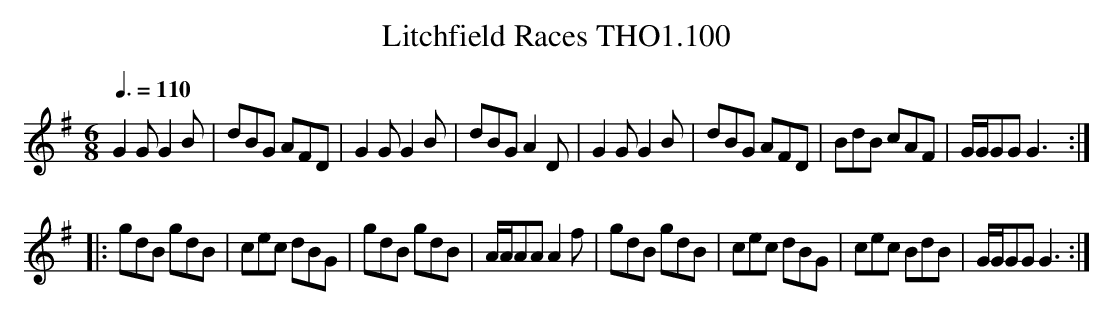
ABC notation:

X:1
T:Litchfield Races THO1.100
M:6/8
L:1/8
Q:3/8=110
K:G
G2 G G2 B|dBG AFD|G2 G G2 B|dBG A2 D|\
G2 G G2 B|dBG AFD|BdB cAF|G/G/GG G3:|
|:gdB gdB|cec dBG|gdB gdB|A/A/AA A2 f|\
gdB gdB|cec dBG|cec BdB|G/G/GG G3:|
